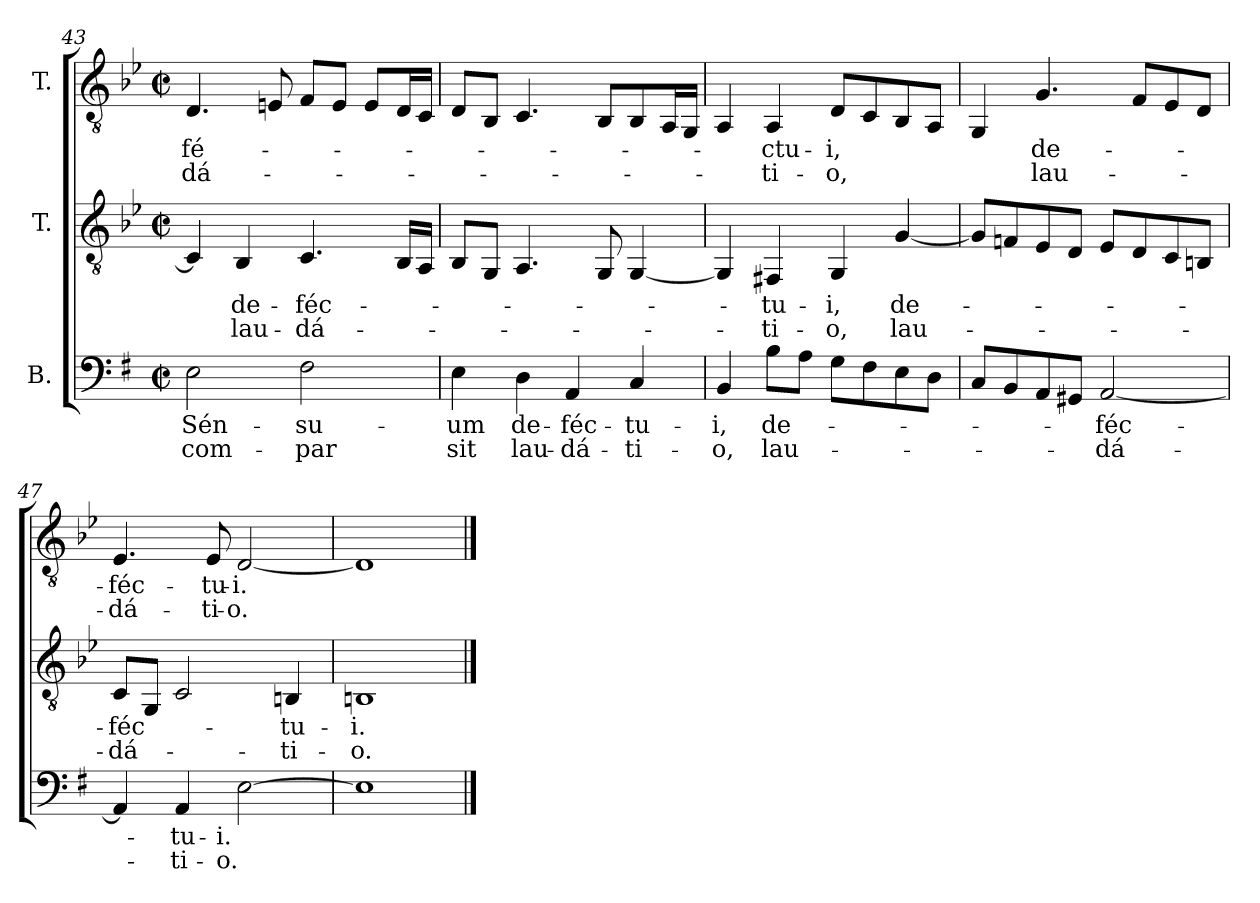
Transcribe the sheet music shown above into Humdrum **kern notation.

**kern	**text	**text	**kern	**text	**text	**kern	**text	**text
*part3	*part3	*part3	*part2	*part2	*part2	*part1	*part1	*part1
*staff3	*staff3	*staff3	*staff2	*staff2	*staff2	*staff1	*staff1	*staff1
*I"B.	*	*	*I"T.	*	*	*I"T.	*	*
!!LO:LB:g=z
*clefF4	*	*	*clefGv2	*	*	*clefGv2	*	*
*	*	*	*ITrd2c3	*	*	*ITrd2c3	*	*
*k[f#]	*	*	*k[f#]	*	*	*k[f#]	*	*
*e:	*	*	*e:	*	*	*e:	*	*
*M2/2	*	*	*M2/2	*	*	*M2/2	*	*
*met(c|)	*	*	*met(c|)	*	*	*met(c|)	*	*
=43	=43	=43	=43	=43	=43	=43	=43	=43
!	!LO:LY:b:color=#000000	!LO:LY:b:color=#000000	!	!	!	!	!	!
!	!	!	!	!	!	!	!LO:LY:b:color=#000000	!LO:LY:b:color=#000000
2Ei\	Sén-	com-	4AAi/]	.	.	4.BBi/	-fé-	-dá-
!	!	!	!	!LO:LY:b:color=#000000	!LO:LY:b:color=#000000	!	!	!
.	.	.	4GGi/	de-	lau-	.	.	.
.	.	.	.	.	.	8C#Xi/	.	.
!	!LO:LY:b:color=#000000	!LO:LY:b:color=#000000	!	!	!	!	!	!
!	!	!	!	!LO:LY:b:color=#000000	!LO:LY:b:color=#000000	!	!	!
2F#i\	-su-	-par	4.AAi/	-féc-	-dá-	8Di/L	.	.
.	.	.	.	.	.	8C#i/J	.	.
.	.	.	.	.	.	8C#i/L	.	.
.	.	.	16GGi/LL	.	.	16BBi/L	.	.
.	.	.	16FF#i/JJ	.	.	16AAi/JJ	.	.
=44	=44	=44	=44	=44	=44	=44	=44	=44
!	!LO:LY:b:color=#000000	!LO:LY:b:color=#000000	!	!	!	!	!	!
4Ei\	-um	sit	8GGi/L	.	.	8BBi/L	.	.
.	.	.	8EEi/J	.	.	8GGi/J	.	.
!	!LO:LY:b:color=#000000	!LO:LY:b:color=#000000	!	!	!	!	!	!
4Di\	de-	lau-	4.FF#i/	.	.	4.AAi/	.	.
!	!LO:LY:b:color=#000000	!LO:LY:b:color=#000000	!	!	!	!	!	!
4AAi/	-féc-	-dá-	.	.	.	.	.	.
.	.	.	8EEi/	.	.	8GGi/L	.	.
!	!LO:LY:b:color=#000000	!LO:LY:b:color=#000000	!	!	!	!	!	!
4Ci/	-tu-	-ti-	[4EEi/	.	.	8GGi/	.	.
.	.	.	.	.	.	16FF#i/L	.	.
.	.	.	.	.	.	16EEi/JJ	.	.
=45	=45	=45	=45	=45	=45	=45	=45	=45
!	!LO:LY:b:color=#000000	!LO:LY:b:color=#000000	!	!	!	!	!	!
4BBi/	-i,	-o,	4EEi/]	.	.	4FF#i/	.	.
!	!LO:LY:b:color=#000000	!LO:LY:b:color=#000000	!	!	!	!	!	!
!	!	!	!	!LO:LY:b:color=#000000	!LO:LY:b:color=#000000	!	!	!
!	!	!	!	!	!	!	!LO:LY:b:color=#000000	!LO:LY:b:color=#000000
8Bi\L	de-	lau-	4DD#Xi/	-tu-	-ti-	4FF#i/	-ctu-	-ti-
8Ai\J	.	.	.	.	.	.	.	.
!	!	!	!	!LO:LY:b:color=#000000	!LO:LY:b:color=#000000	!	!	!
!	!	!	!	!	!	!	!LO:LY:b:color=#000000	!LO:LY:b:color=#000000
8Gi\L	.	.	4EEi/	-i,	-o,	8BBi/L	-i,	-o,
8F#i\	.	.	.	.	.	8AAi/	.	.
!	!	!	!	!LO:LY:b:color=#000000	!LO:LY:b:color=#000000	!	!	!
8Ei\	.	.	[4Ei/	de-	lau-	8GGi/	.	.
8Di\J	.	.	.	.	.	8FF#i/J	.	.
=46	=46	=46	=46	=46	=46	=46	=46	=46
8Ci/L	.	.	8Ei/L]	.	.	4EEi/	.	.
8BBi/	.	.	8Dni/	.	.	.	.	.
!	!	!	!	!	!	!	!LO:LY:b:color=#000000	!LO:LY:b:color=#000000
8AAi/	.	.	8Ci/	.	.	4.Ei/	de-	lau-
8GG#Xi/J	.	.	8BBi/J	.	.	.	.	.
!	!LO:LY:b:color=#000000	!LO:LY:b:color=#000000	!	!	!	!	!	!
[2AAi/	-féc-	-dá-	8Ci/L	.	.	.	.	.
.	.	.	8BBi/	.	.	8Di/L	.	.
.	.	.	8AAi/	.	.	8Ci/	.	.
.	.	.	8GG#Xi/J	.	.	8BBi/J	.	.
=47	=47	=47	=47	=47	=47	=47	=47	=47
!	!	!	!	!LO:LY:b:color=#000000	!LO:LY:b:color=#000000	!	!	!
!	!	!	!	!	!	!	!LO:LY:b:color=#000000	!LO:LY:b:color=#000000
4AAi/]	.	.	8AAi/L	-féc-	-dá-	4.Ci/	-féc-	-dá-
.	.	.	8EEi/J	.	.	.	.	.
!	!LO:LY:b:color=#000000	!LO:LY:b:color=#000000	!	!	!	!	!	!
4AAi/	-tu-	-ti-	2AAi/	.	.	.	.	.
!	!	!	!	!	!	!	!LO:LY:b:color=#000000	!LO:LY:b:color=#000000
.	.	.	.	.	.	8Ci/	-tu-	-ti-
!	!LO:LY:b:color=#000000	!LO:LY:b:color=#000000	!	!	!	!	!	!
!	!	!	!	!	!	!	!LO:LY:b:color=#000000	!LO:LY:b:color=#000000
[2Ei\	-i.	-o.	.	.	.	[2BBi/	-i.	-o.
!	!	!	!	!LO:LY:b:color=#000000	!LO:LY:b:color=#000000	!	!	!
.	.	.	4GG#Xi/	-tu-	-ti-	.	.	.
=48	=48	=48	=48	=48	=48	=48	=48	=48
!	!	!	!	!LO:LY:b:color=#000000	!LO:LY:b:color=#000000	!	!	!
1Ei]	.	.	1GG#Xi	-i.	-o.	1BBi]	.	.
==	==	==	==	==	==	==	==	==
*-	*-	*-	*-	*-	*-	*-	*-	*-
